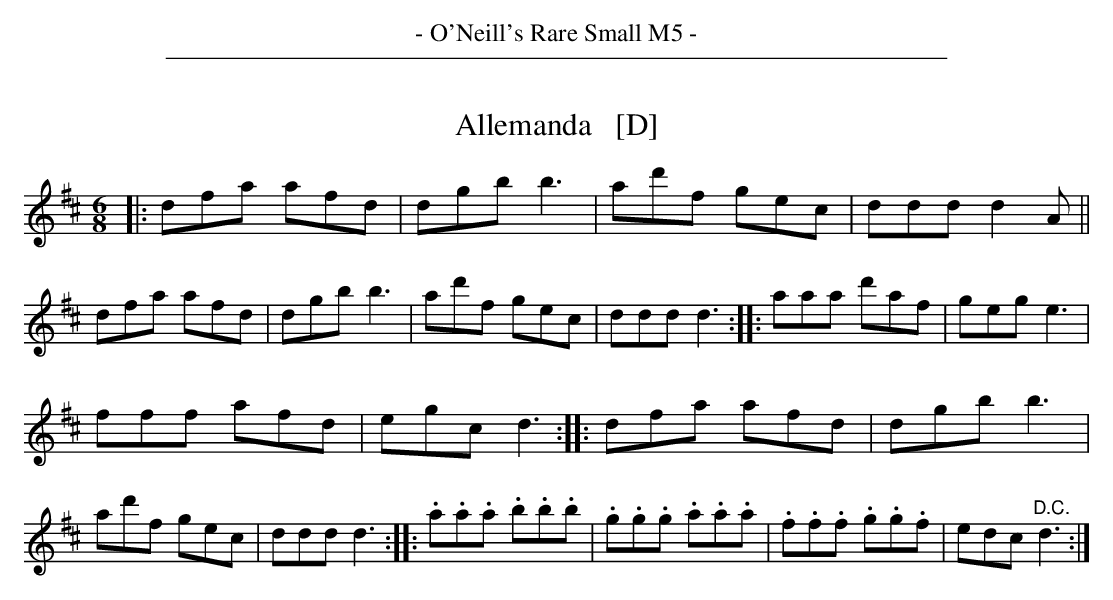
X:1
T: Allemanda   [D]
M: 6/8
L: 1/8
K: D
|:\
dfa afd | dgb b3 | ad'f gec | ddd d2A ||\
dfa afd | dgb b3 | ad'f gec | ddd d3 ::\
aaa d'af | geg e3 |
fff afd | egc d3 ::\
dfa afd | dgb b3 | ad'f gec | ddd d3 ::\
.a.a.a .b.b.b | .g.g.g .a.a.a | .f.f.f .g.g.f | edc "^D.C."d3 :|
